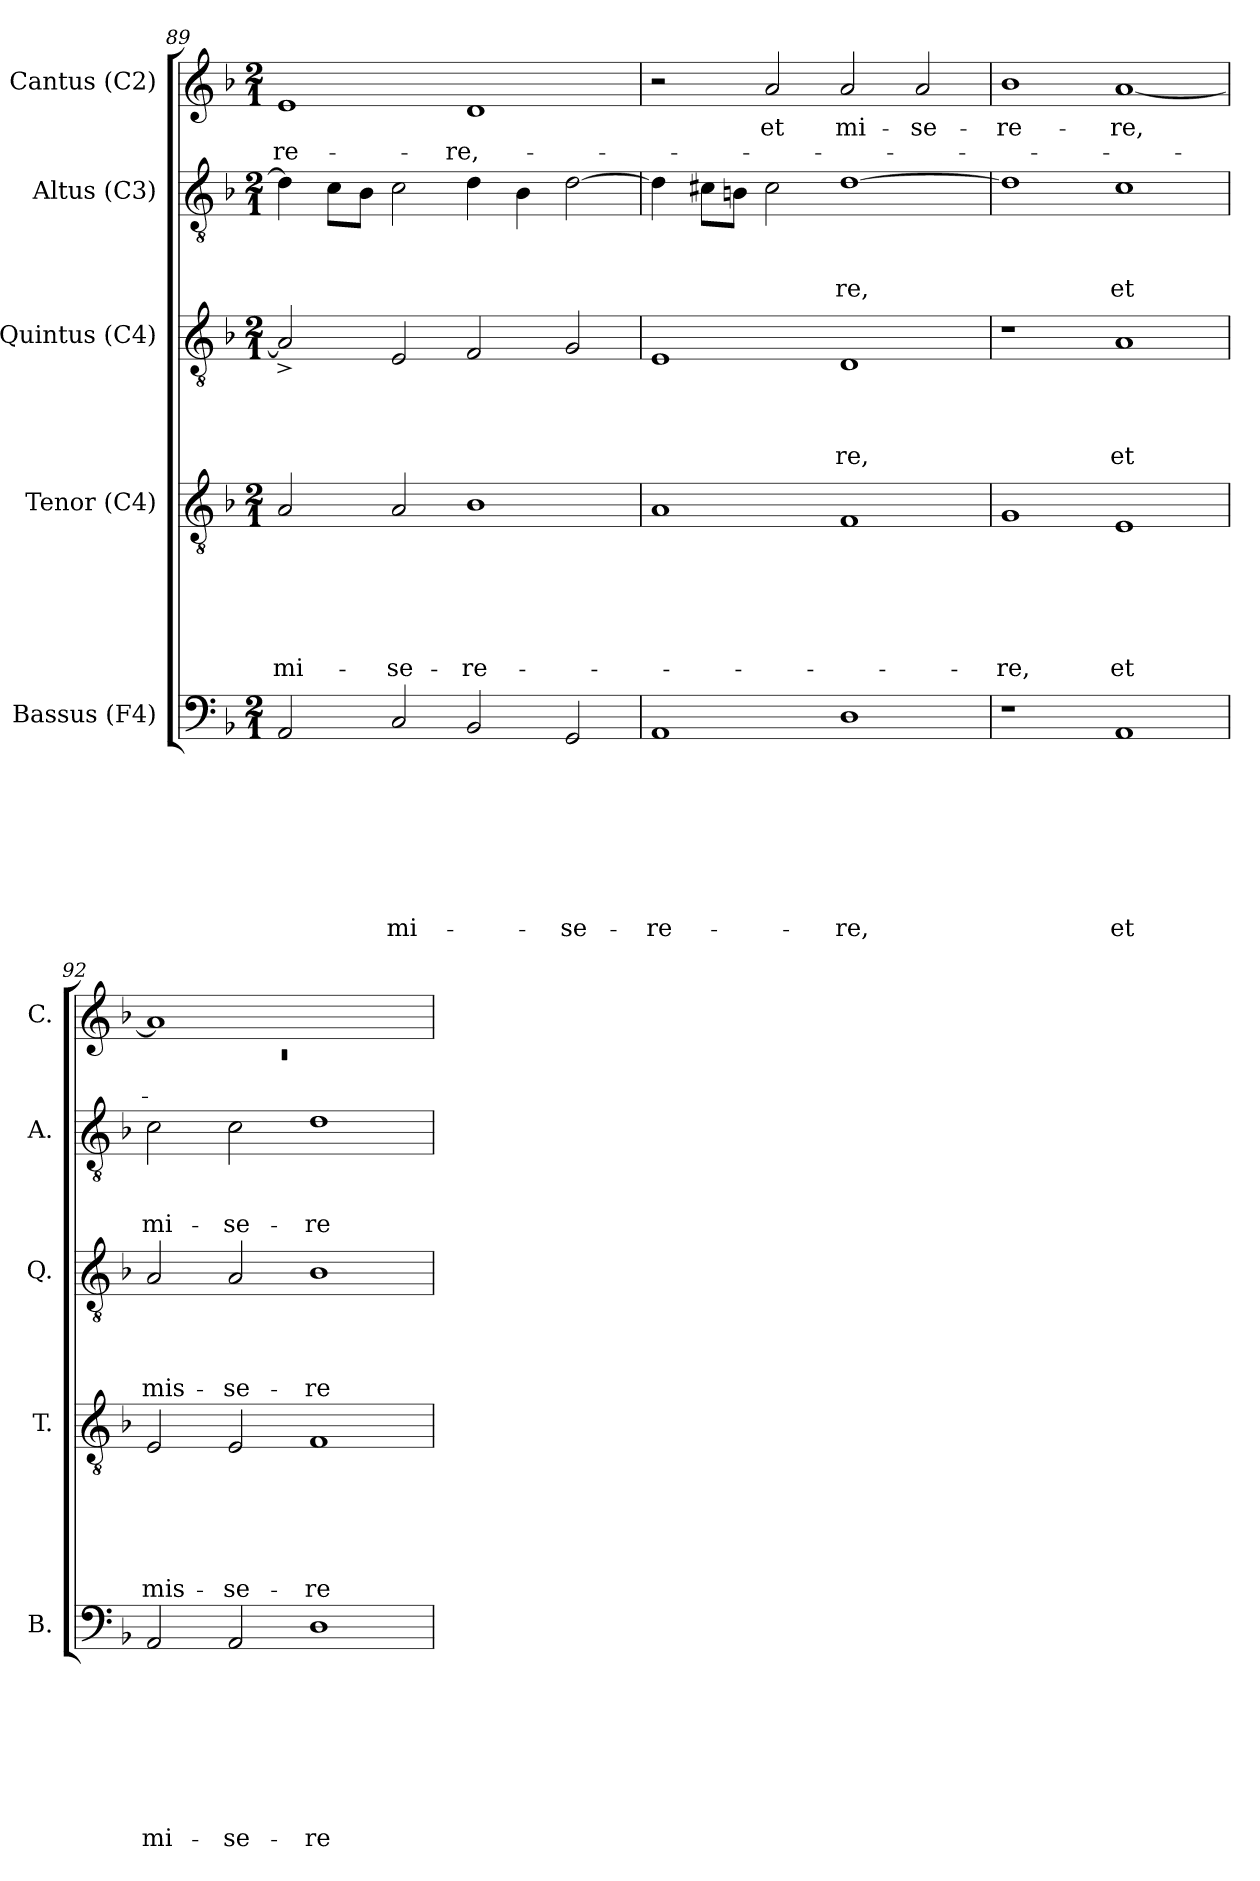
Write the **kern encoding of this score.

**kern	**text	**text	**text	**text	**text	**text	**text	**text	**kern	**text	**text	**text	**text	**text	**text	**kern	**text	**text	**text	**text	**kern	**text	**text	**text	**kern	**text	**text
*part5	*part5	*part5	*part5	*part5	*part5	*part5	*part5	*part5	*part4	*part4	*part4	*part4	*part4	*part4	*part4	*part3	*part3	*part3	*part3	*part3	*part2	*part2	*part2	*part2	*part1	*part1	*part1
*staff5	*staff5	*staff5	*staff5	*staff5	*staff5	*staff5	*staff5	*staff5	*staff4	*staff4	*staff4	*staff4	*staff4	*staff4	*staff4	*staff3	*staff3	*staff3	*staff3	*staff3	*staff2	*staff2	*staff2	*staff2	*staff1	*staff1	*staff1
*I"Bassus (F4)	*	*	*	*	*	*	*	*	*I"Tenor (C4)	*	*	*	*	*	*	*I"Quintus (C4)	*	*	*	*	*I"Altus (C3)	*	*	*	*I"Cantus (C2)	*	*
*I'B.	*	*	*	*	*	*	*	*	*I'T.	*	*	*	*	*	*	*I'Q.	*	*	*	*	*I'A.	*	*	*	*I'C.	*	*
*clefF4	*	*	*	*	*	*	*	*	*clefGv2	*	*	*	*	*	*	*clefGv2	*	*	*	*	*clefGv2	*	*	*	*clefG2	*	*
*k[b-]	*	*	*	*	*	*	*	*	*k[b-]	*	*	*	*	*	*	*k[b-]	*	*	*	*	*k[b-]	*	*	*	*k[b-]	*	*
*F:	*	*	*	*	*	*	*	*	*F:	*	*	*	*	*	*	*F:	*	*	*	*	*F:	*	*	*	*F:	*	*
*M2/1	*	*	*	*	*	*	*	*	*M2/1	*	*	*	*	*	*	*M2/1	*	*	*	*	*M2/1	*	*	*	*M2/1	*	*
=89	=89	=89	=89	=89	=89	=89	=89	=89	=89	=89	=89	=89	=89	=89	=89	=89	=89	=89	=89	=89	=89	=89	=89	=89	=89	=89	=89
!	!	!	!	!	!	!	!	!	!	!	!	!	!	!	!LO:LY:b	!	!	!	!	!	!	!	!	!	!	!	!LO:LY:b
2AA/	.	.	.	.	.	.	.	.	2A/	.	.	.	.	.	mi-	2A^</]	.	.	.	.	4d\]	.	.	.	1e	.	-re-
.	.	.	.	.	.	.	.	.	.	.	.	.	.	.	.	.	.	.	.	.	8c\L	.	.	.	.	.	.
.	.	.	.	.	.	.	.	.	.	.	.	.	.	.	.	.	.	.	.	.	8B-\J	.	.	.	.	.	.
!	!	!	!	!	!	!	!	!LO:LY:b	!	!	!	!	!	!	!LO:LY:b	!	!	!	!	!	!	!	!	!	!	!	!
2C/	.	.	.	.	.	.	.	mi-	2A/	.	.	.	.	.	-se-	2E/	.	.	.	.	2c\	.	.	.	.	.	.
!	!	!	!	!	!	!	!	!	!	!	!	!	!	!	!LO:LY:b	!	!	!	!	!	!	!	!	!	!	!	!LO:LY:b
2BB-/	.	.	.	.	.	.	.	.	1B-	.	.	.	.	.	-re-	2F/	.	.	.	.	4d\	.	.	.	1d	.	-re,-
.	.	.	.	.	.	.	.	.	.	.	.	.	.	.	.	.	.	.	.	.	4B-\	.	.	.	.	.	.
!	!	!	!	!	!	!	!	!LO:LY:b	!	!	!	!	!	!	!	!	!	!	!	!	!	!	!	!	!	!	!
2GG/	.	.	.	.	.	.	.	-se-	.	.	.	.	.	.	.	2G/	.	.	.	.	[>2d\	.	.	.	.	.	.
=90	=90	=90	=90	=90	=90	=90	=90	=90	=90	=90	=90	=90	=90	=90	=90	=90	=90	=90	=90	=90	=90	=90	=90	=90	=90	=90	=90
!	!	!	!	!	!	!	!	!LO:LY:b	!	!	!	!	!	!	!	!	!	!	!	!	!	!	!	!	!	!	!
1AA	.	.	.	.	.	.	.	-re-	1A	.	.	.	.	.	.	1E	.	.	.	.	4d\]	.	.	.	2r	.	.
.	.	.	.	.	.	.	.	.	.	.	.	.	.	.	.	.	.	.	.	.	8c#\L	.	.	.	.	.	.
.	.	.	.	.	.	.	.	.	.	.	.	.	.	.	.	.	.	.	.	.	8B\J	.	.	.	.	.	.
!	!	!	!	!	!	!	!	!	!	!	!	!	!	!	!	!	!	!	!	!	!	!	!	!	!	!LO:LY:b	!
.	.	.	.	.	.	.	.	.	.	.	.	.	.	.	.	.	.	.	.	.	2c#\	.	.	.	2a/	et	.
!	!	!	!	!	!	!	!	!LO:LY:b	!	!	!	!	!	!	!	!	!	!	!	!LO:LY:b	!	!	!	!LO:LY:b	!	!LO:LY:b	!
1D	.	.	.	.	.	.	.	-re,	1F	.	.	.	.	.	.	1D	.	.	.	-re,	[>1d	.	.	-re,	2a/	mi-	.
!	!	!	!	!	!	!	!	!	!	!	!	!	!	!	!	!	!	!	!	!	!	!	!	!	!	!LO:LY:b	!
.	.	.	.	.	.	.	.	.	.	.	.	.	.	.	.	.	.	.	.	.	.	.	.	.	2a/	-se-	.
=91	=91	=91	=91	=91	=91	=91	=91	=91	=91	=91	=91	=91	=91	=91	=91	=91	=91	=91	=91	=91	=91	=91	=91	=91	=91	=91	=91
!	!	!	!	!	!	!	!	!	!	!	!	!	!	!	!LO:LY:b	!	!	!	!	!	!	!	!	!	!	!LO:LY:b	!
1r	.	.	.	.	.	.	.	.	1G	.	.	.	.	.	-re,	1r	.	.	.	.	1d]	.	.	.	1b-	-re-	.
!	!	!	!	!	!	!	!	!LO:LY:b	!	!	!	!	!	!	!LO:LY:b	!	!	!	!	!LO:LY:b	!	!	!	!LO:LY:b	!	!LO:LY:b	!
1AA	.	.	.	.	.	.	.	et	1E	.	.	.	.	.	et	1A	.	.	.	et	1c	.	.	et	[<1a	-re,	.
=92	=92	=92	=92	=92	=92	=92	=92	=92	=92	=92	=92	=92	=92	=92	=92	=92	=92	=92	=92	=92	=92	=92	=92	=92	=92	=92	=92
*	*	*	*	*	*	*	*	*	*	*	*	*	*	*	*	*	*	*	*	*	*	*	*	*	*^	*	*
!	!	!	!	!	!	!	!	!LO:LY:b	!	!	!	!	!	!	!LO:LY:b	!	!	!	!	!LO:LY:b	!	!	!	!LO:LY:b	!	!LO:N:vis=1	!	!
2AA/	.	.	.	.	.	.	.	mi-	2E/	.	.	.	.	.	mis-	2A/	.	.	.	mis-	2c\	.	.	mi-	1a]	0rc	.	.
!	!	!	!	!	!	!	!	!LO:LY:b	!	!	!	!	!	!	!LO:LY:b	!	!	!	!	!LO:LY:b	!	!	!	!LO:LY:b	!	!	!	!
2AA/	.	.	.	.	.	.	.	-se-	2E/	.	.	.	.	.	-se-	2A/	.	.	.	-se-	2c\	.	.	-se-	.	.	.	.
!	!	!	!	!	!	!	!	!LO:LY:b	!	!	!	!	!	!	!LO:LY:b	!	!	!	!	!LO:LY:b	!	!	!	!LO:LY:b	!	!	!	!
1D	.	.	.	.	.	.	.	-re-	1F	.	.	.	.	.	-re-	1B-	.	.	.	-re-	1d	.	.	-re-	1ryy	.	.	.
*	*	*	*	*	*	*	*	*	*	*	*	*	*	*	*	*	*	*	*	*	*	*	*	*	*v	*v	*	*
=	=	=	=	=	=	=	=	=	=	=	=	=	=	=	=	=	=	=	=	=	=	=	=	=	=	=	=
*-	*-	*-	*-	*-	*-	*-	*-	*-	*-	*-	*-	*-	*-	*-	*-	*-	*-	*-	*-	*-	*-	*-	*-	*-	*-	*-	*-
